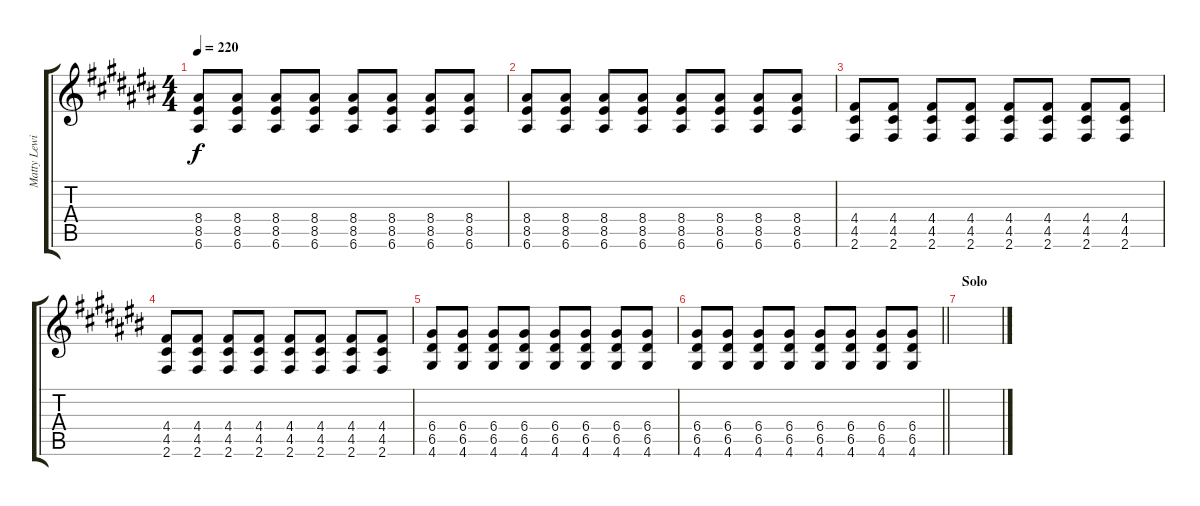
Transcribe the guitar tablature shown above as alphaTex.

\track ("Matty Lewis" "Matty Lewi") {instrument distortionguitar}
\staff {score tabs}
\tuning (E4 B3 G3 D3 A2 E2) {hide}
\ts (4 4)
\tempo 220
\clef g2
\ks a#minor
(8.4 8.5 6.6).8{dy f} (8.4 8.5 6.6).8 (8.4 8.5 6.6).8 (8.4 8.5 6.6).8 (8.4 8.5 6.6).8 (8.4 8.5 6.6).8 (8.4 8.5 6.6).8 (8.4 8.5 6.6).8 |
(8.4 8.5 6.6).8 (8.4 8.5 6.6).8 (8.4 8.5 6.6).8 (8.4 8.5 6.6).8 (8.4 8.5 6.6).8 (8.4 8.5 6.6).8 (8.4 8.5 6.6).8 (8.4 8.5 6.6).8 |
(4.4 4.5 2.6).8 (4.4 4.5 2.6).8 (4.4 4.5 2.6).8 (4.4 4.5 2.6).8 (4.4 4.5 2.6).8 (4.4 4.5 2.6).8 (4.4 4.5 2.6).8 (4.4 4.5 2.6).8 |
(4.4 4.5 2.6).8 (4.4 4.5 2.6).8 (4.4 4.5 2.6).8 (4.4 4.5 2.6).8 (4.4 4.5 2.6).8 (4.4 4.5 2.6).8 (4.4 4.5 2.6).8 (4.4 4.5 2.6).8 |
(6.4 6.5 4.6).8 (6.4 6.5 4.6).8 (6.4 6.5 4.6).8 (6.4 6.5 4.6).8 (6.4 6.5 4.6).8 (6.4 6.5 4.6).8 (6.4 6.5 4.6).8 (6.4 6.5 4.6).8 |
\barLineRight lightlight
(6.4 6.5 4.6).8 (6.4 6.5 4.6).8 (6.4 6.5 4.6).8 (6.4 6.5 4.6).8 (6.4 6.5 4.6).8 (6.4 6.5 4.6).8 (6.4 6.5 4.6).8 (6.4 6.5 4.6).8 |
\section ("" "Solo")
